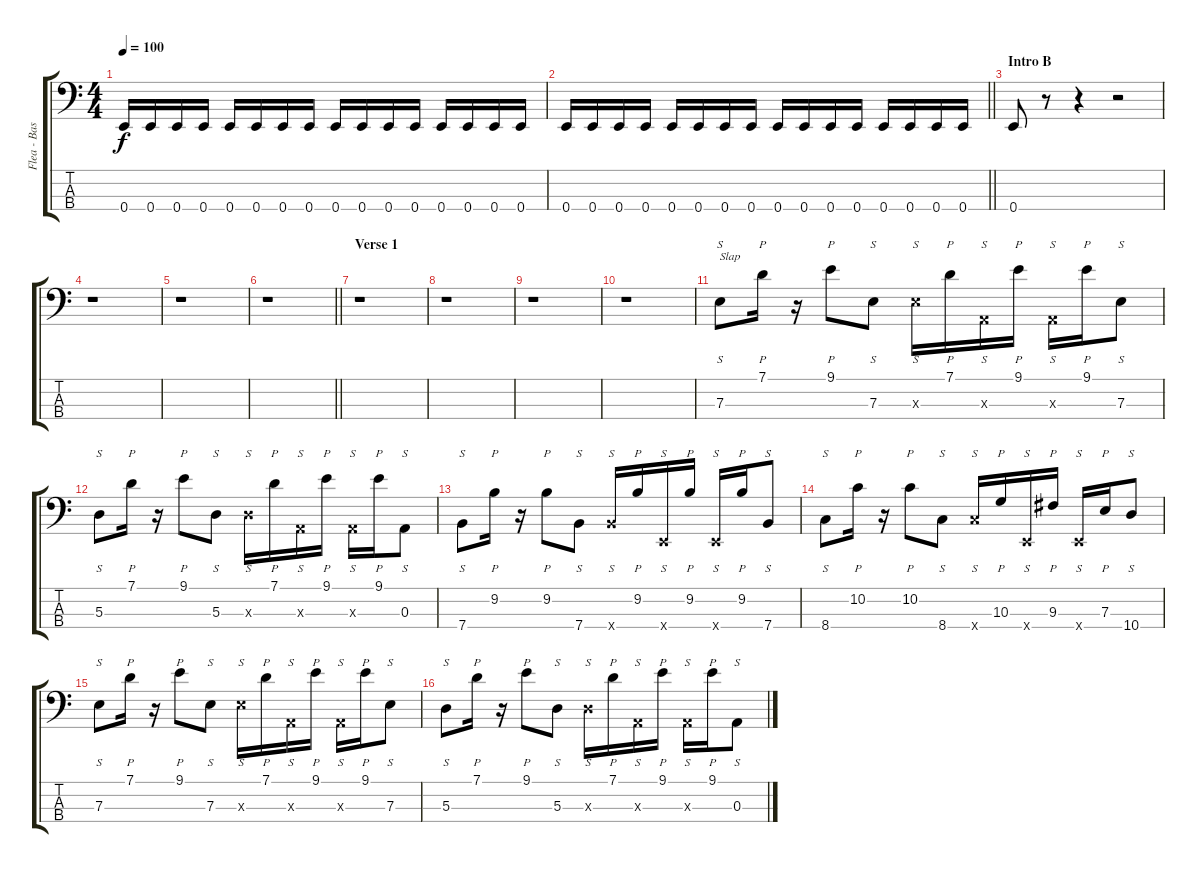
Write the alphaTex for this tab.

\track ("Flea - Bass" "Flea - Bas") {instrument electricbassfinger}
\staff {score tabs}
\tuning (G2 D2 A1 E1) {hide}
\ts (4 4)
\tempo 100
\clef f4
\ks c
0.4.16{dy f} 0.4.16 0.4.16 0.4.16 0.4.16 0.4.16 0.4.16 0.4.16 0.4.16 0.4.16 0.4.16 0.4.16 0.4.16 0.4.16 0.4.16 0.4.16 |
\barLineRight lightlight
0.4.16 0.4.16 0.4.16 0.4.16 0.4.16 0.4.16 0.4.16 0.4.16 0.4.16 0.4.16 0.4.16 0.4.16 0.4.16 0.4.16 0.4.16 0.4.16 |
\section ("" "Intro B")
0.4.8 r.8 r.4 r.2 |
r.1 |
r.1 |
\barLineRight lightlight
r.1 |
\section ("" "Verse 1")
r.1 |
r.1 |
r.1 |
r.1 |
7.3.8{s txt "Slap" instrument slapbass1} 7.1.16{p} r.16 9.1.8{p} 7.3.8{s} 7.3{x}.16{s} 7.1.16{p} 0.3{x}.16{s} 9.1.16{p} 0.3{x}.16{s} 9.1.16{p} 7.3.8{s} |
5.3.8{s} 7.1.16{p} r.16 9.1.8{p} 5.3.8{s} 5.3{x}.16{s} 7.1.16{p} 0.3{x}.16{s} 9.1.16{p} 0.3{x}.16{s} 9.1.16{p} 0.3.8{s} |
7.4.8{s} 9.2.16{p} r.16 9.2.8{p} 7.4.8{s} 7.4{x}.16{s} 9.2.16{p} 0.4{x}.16{s} 9.2.16{p} 0.4{x}.16{s} 9.2.16{p} 7.4.8{s} |
8.4.8{s} 10.2.16{p} r.16 10.2.8{p} 8.4.8{s} 8.4{x}.16{s} 10.3.16{p} 0.4{x}.16{s} 9.3.16{p} 0.4{x}.16{s} 7.3.16{p} 10.4.8{s} |
7.3.8{s} 7.1.16{p} r.16 9.1.8{p} 7.3.8{s} 7.3{x}.16{s} 7.1.16{p} 0.3{x}.16{s} 9.1.16{p} 0.3{x}.16{s} 9.1.16{p} 7.3.8{s} |
5.3.8{s} 7.1.16{p} r.16 9.1.8{p} 5.3.8{s} 5.3{x}.16{s} 7.1.16{p} 0.3{x}.16{s} 9.1.16{p} 0.3{x}.16{s} 9.1.16{p} 0.3.8{s}
